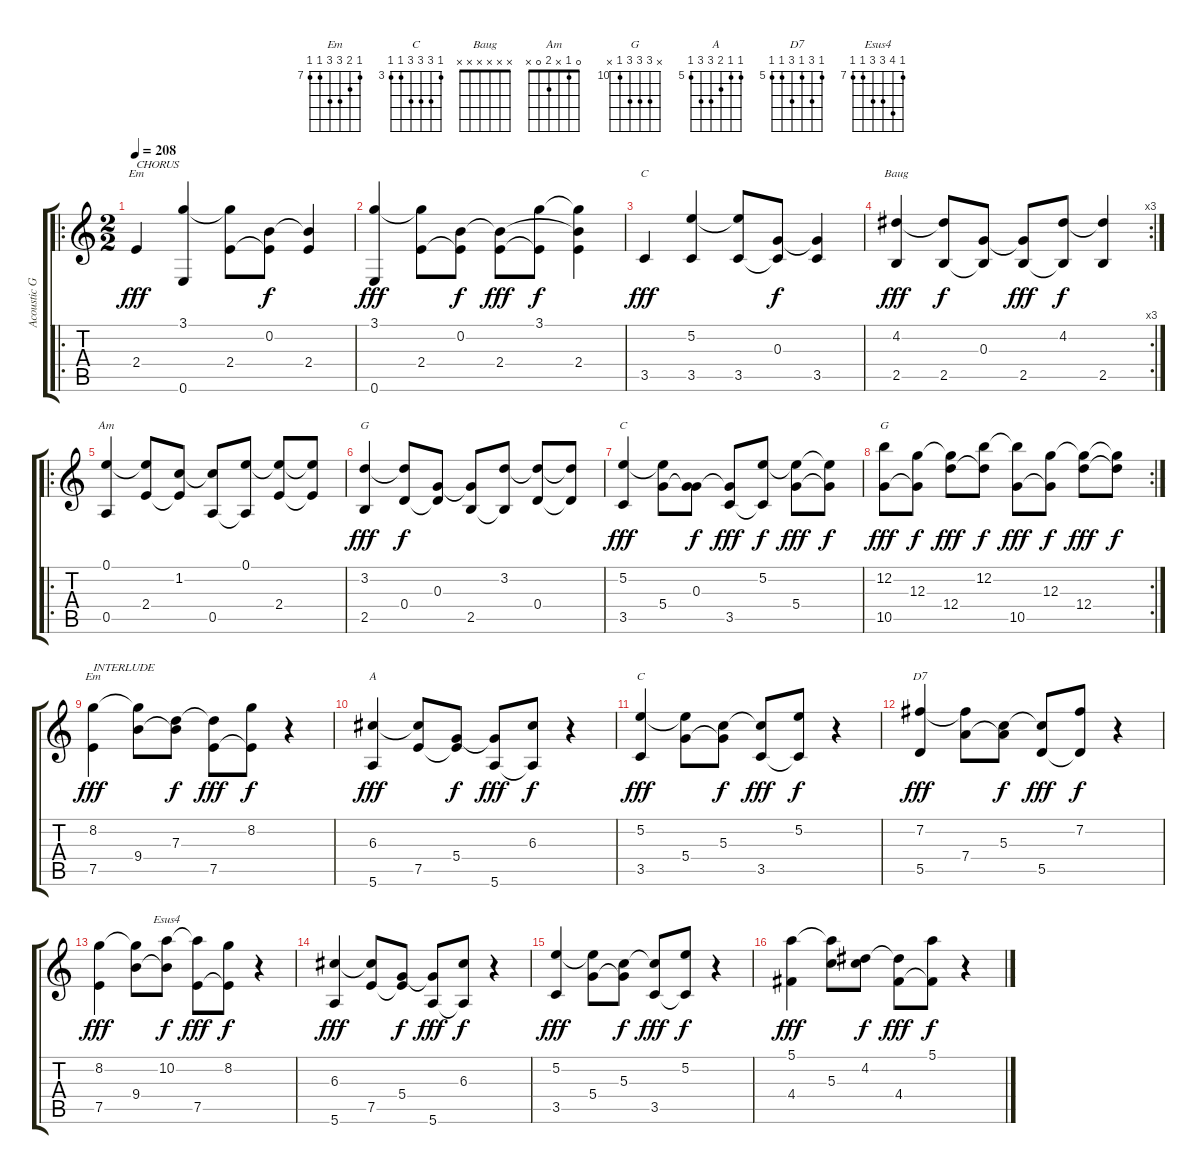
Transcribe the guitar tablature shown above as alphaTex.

\track ("Acoustic Guitar" "Acoustic G") {instrument acousticguitarnylon}
\staff {score tabs}
\tuning (E4 B3 G3 D3 A2 E2) {hide}
\chord ("Em" x x x x x x) {firstfret 0}
\chord ("C" x x x x x x) {firstfret 0}
\chord ("Baug" x x x x x x) {firstfret 0}
\chord ("Am" 0 1 x 2 0 x)
\chord ("G" x 3 0 0 2 x)
\chord ("C" x 5 0 5 3 x)
\chord ("G" x 12 12 12 10 x) {firstfret 10}
\chord ("Em" 7 8 9 9 7 7) {firstfret 7}
\chord ("A" 5 5 6 7 7 5) {firstfret 5}
\chord ("C" 3 5 5 5 3 3) {firstfret 3}
\chord ("D7" 5 7 5 7 5 5) {firstfret 5}
\chord ("Esus4" 7 10 9 9 7 7) {firstfret 7}
\ro
\ts (2 2)
\tempo 208
\clef g2
\ks c
2.4.4{ch "Em" txt "CHORUS" dy fff} (3.1 0.6).4 (3.1{t} 2.4).8 (0.2 2.4{t}).8{dy f} (0.2{t} 2.4).4 |
(3.1 0.6).4{dy fff} (3.1{t} 2.4).8 (0.2 2.4{t}).8{dy f} (0.2{t} 2.4).8{dy fff} (3.1 2.4{t}).8{dy f} (3.1{t} 0.2{t} 2.4).4 |
3.5.4{ch "C" dy fff} (5.2 3.5).4 (5.2{t} 3.5).8 (0.3 3.5{t}).8{dy f} (0.3{t} 3.5).4 |
\rc 3
(4.2 2.5).4{ch "Baug" dy fff} (4.2{t} 2.5).8{dy f} (0.3 2.5{t}).8 (0.3{t} 2.5).8{dy fff} (4.2 2.5{t}).8{dy f} (4.2{t} 2.5).4 |
\ro
(0.1 0.5).4{ch "Am"} (0.1{t} 2.4).8 (1.2 2.4{t}).8 (1.2{t} 0.5).8 (0.1 0.5{t}).8 (0.1{t} 2.4).8 (0.1{t} 2.4{t}).8 |
(3.2 2.5).4{ch "G" dy fff} (3.2{t} 0.4).8{dy f} (0.3 0.4{t}).8 (0.3{t} 2.5).8 (3.2 2.5{t}).8 (3.2{t} 0.4).8 (3.2{t} 0.4{t}).8 |
(5.2 3.5).4{ch "C" dy fff} (5.2{t} 5.4).8 (0.3 5.4{t}).8{dy f} (0.3{t} 3.5).8{dy fff} (5.2 3.5{t}).8{dy f} (5.2{t} 5.4).8{dy fff} (5.2{t} 5.4{t}).8{dy f} |
\rc 2
(12.2 10.5).8{ch "G" dy fff} (12.3 10.5{t}).8{dy f} (12.3{t} 12.4).8{dy fff} (12.2 12.4{t}).8{dy f} (12.2{t} 10.5).8{dy fff} (12.3 10.5{t}).8{dy f} (12.3{t} 12.4).8{dy fff} (12.3{t} 12.4{t}).8{dy f} |
(8.2 7.5).4{ch "Em" txt "INTERLUDE" dy fff} (8.2{t} 9.4).8 (7.3 9.4{t}).8{dy f} (7.3{t} 7.5).8{dy fff} (8.2 7.5{t}).8{dy f} r.4 |
(6.3 5.6).4{ch "A" dy fff} (6.3{t} 7.5).8 (5.4 7.5{t}).8{dy f} (5.4{t} 5.6).8{dy fff} (6.3 5.6{t}).8{dy f} r.4 |
(5.2 3.5).4{ch "C" dy fff} (5.2{t} 5.4).8 (5.3 5.4{t}).8{dy f} (5.3{t} 3.5).8{dy fff} (5.2 3.5{t}).8{dy f} r.4 |
(7.2 5.5).4{ch "D7" dy fff} (7.2{t} 7.4).8 (5.3 7.4{t}).8{dy f} (5.3{t} 5.5).8{dy fff} (7.2 5.5{t}).8{dy f} r.4 |
(8.2 7.5).4{dy fff} (8.2{t} 9.4).8 (10.2 9.4{t}).8{ch "Esus4" dy f} (10.2{t} 7.5).8{dy fff} (8.2 7.5{t}).8{dy f} r.4 |
(6.3 5.6).4{dy fff} (6.3{t} 7.5).8 (5.4 7.5{t}).8{dy f} (5.4{t} 5.6).8{dy fff} (6.3 5.6{t}).8{dy f} r.4 |
(5.2 3.5).4{dy fff} (5.2{t} 5.4).8 (5.3 5.4{t}).8{dy f} (5.3{t} 3.5).8{dy fff} (5.2 3.5{t}).8{dy f} r.4 |
(5.1 4.4).4{dy fff} (5.1{t} 5.3).8 (4.2 5.3{t}).8{dy f} (4.2{t} 4.4).8{dy fff} (5.1 4.4{t}).8{dy f} r.4
